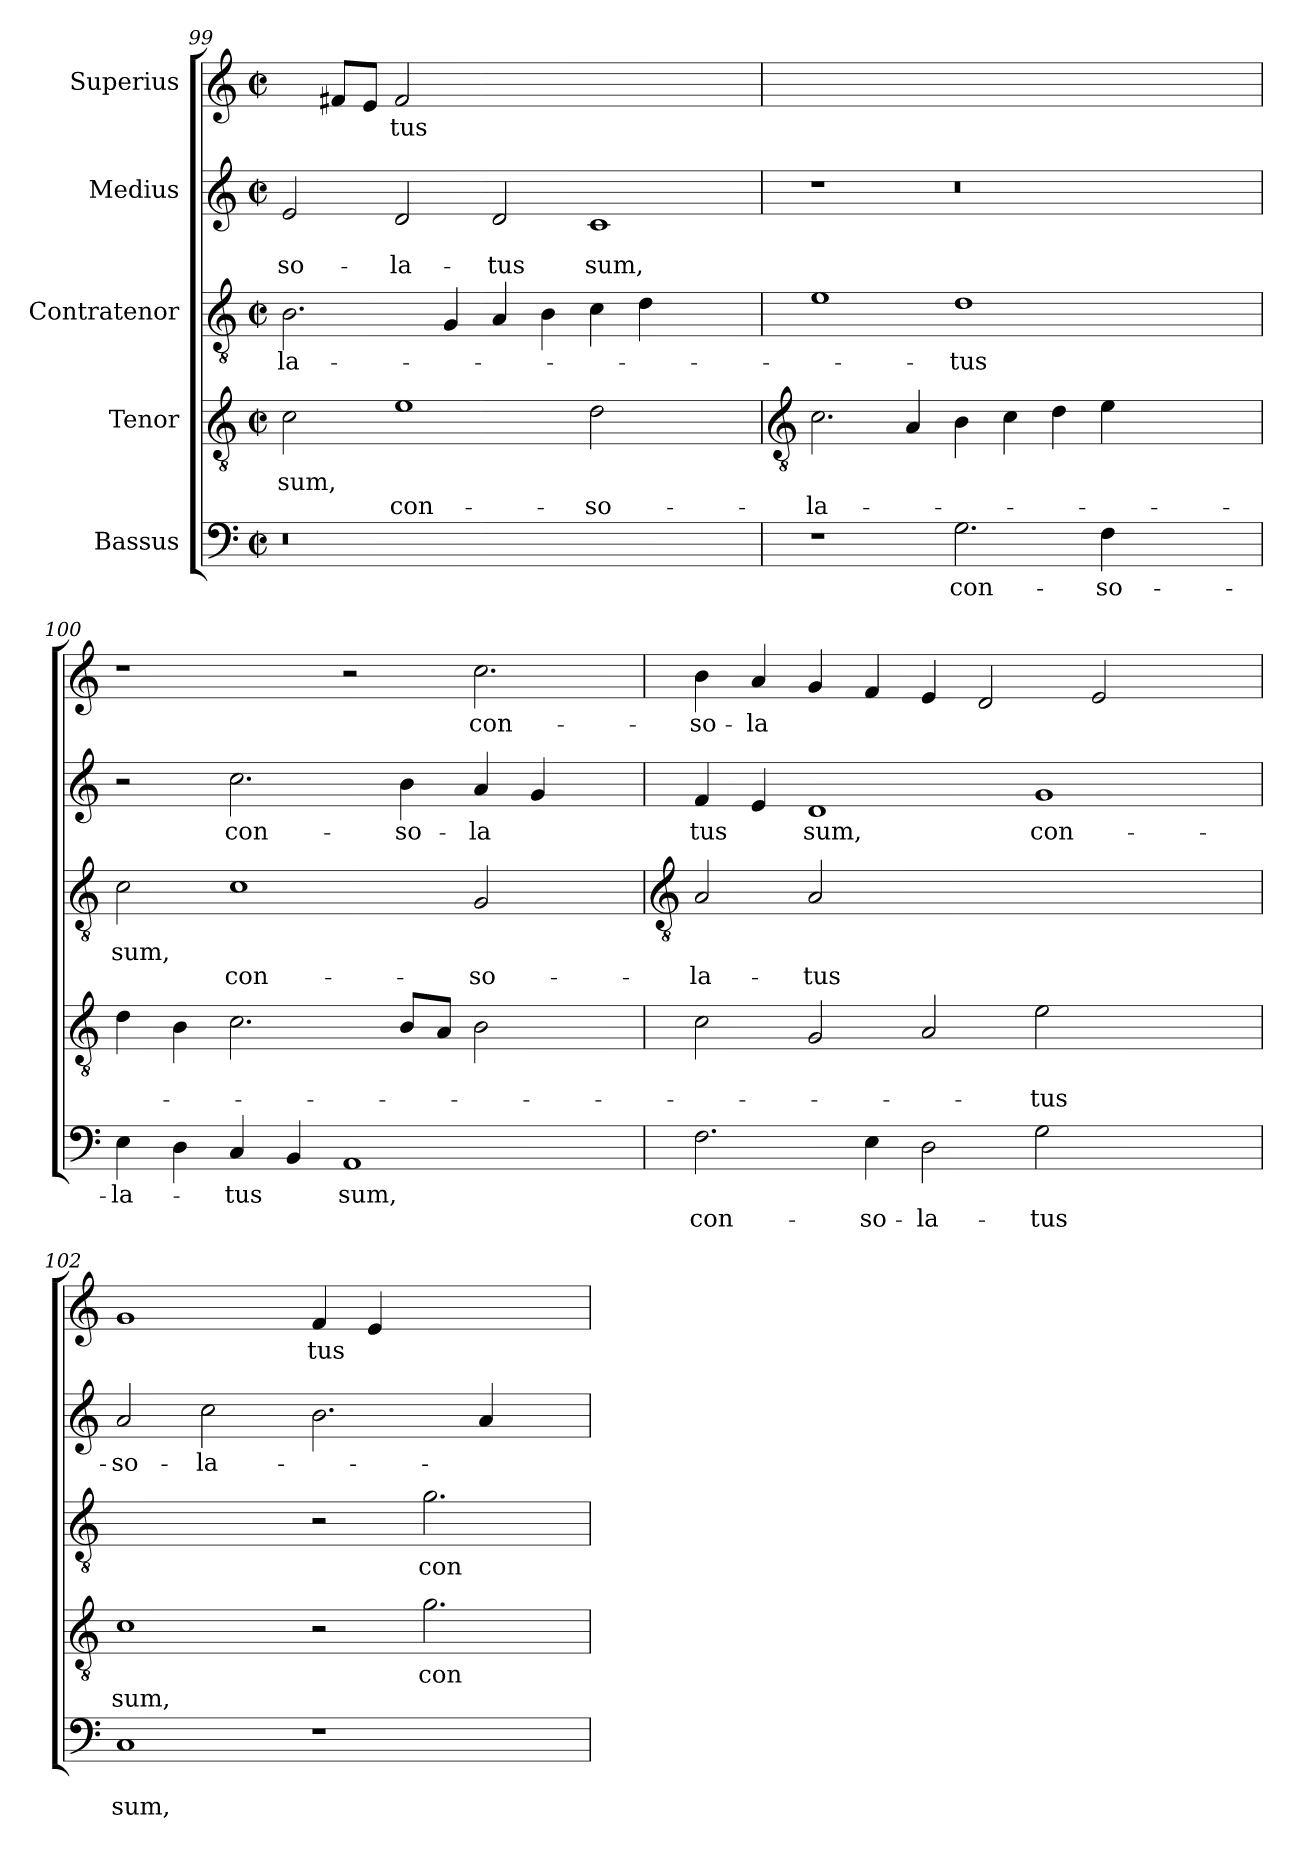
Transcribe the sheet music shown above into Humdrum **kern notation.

**kern	**text	**text	**kern	**text	**text	**kern	**text	**text	**kern	**text	**text	**kern	**text
*part5	*part5	*part5	*part4	*part4	*part4	*part3	*part3	*part3	*part2	*part2	*part2	*part1	*part1
*staff5	*staff5	*staff5	*staff4	*staff4	*staff4	*staff3	*staff3	*staff3	*staff2	*staff2	*staff2	*staff1	*staff1
*I"Bassus	*	*	*I"Tenor	*	*	*I"Contratenor	*	*	*I"Medius	*	*	*I"Superius	*
!!LO:LB:g=z
*clefF4	*	*	*clefGv2	*	*	*clefGv2	*	*	*clefG2	*	*	*clefG2	*
*k[]	*	*	*k[]	*	*	*k[]	*	*	*k[]	*	*	*k[]	*
*C:	*	*	*C:	*	*	*C:	*	*	*C:	*	*	*C:	*
*M4/2	*	*	*M4/2	*	*	*M4/2	*	*	*M4/2	*	*	*M4/2	*
*met(c|)	*	*	*met(c|)	*	*	*met(c|)	*	*	*met(c|)	*	*	*met(c|)	*
=99	=99	=99	=99	=99	=99	=99	=99	=99	=99	=99	=99	=99	=99
!	!	!	!	!LO:LY:b	!	!	!LO:LY:b	!	!	!	!LO:LY:b	!	!
0r	.	.	2c	sum,	.	2.B	-la-	.	2e	.	-so-	4gyy]	.
.	.	.	.	.	.	.	.	.	.	.	.	8f#XL	.
.	.	.	.	.	.	.	.	.	.	.	.	8eJ	.
!	!	!	!	!	!LO:LY:b	!	!	!	!	!	!LO:LY:b	!	!LO:LY:b
.	.	.	1e	.	con-	.	.	.	2d	.	-la-	2f#	-tus
.	.	.	.	.	.	4G	.	.	.	.	.	.	.
!	!	!	!	!	!	!	!	!	!	!	!LO:LY:b	!	!LO:LY:b
.	.	.	.	.	.	4A	.	.	2d	.	-tus	[1gyy	sum,
.	.	.	.	.	.	4B	.	.	.	.	.	.	.
!	!	!	!	!	!LO:LY:b	!	!	!	!	!	!LO:LY:b	!	!
.	.	.	2d	.	-so-	4c	.	.	1c	.	sum,	.	.
.	.	.	.	.	.	4d	.	.	.	.	.	.	.
2ryy	.	.	2ryy	.	.	2ryy	.	.	.	.	.	2ryy	.
!!LO:LB:g=z
=99A	=99A	=99A	=99A	=99A	=99A	=99A	=99A	=99A	=99A	=99A	=99A	=99A	=99A
*	*	*	*clefGv2	*	*	*	*	*	*	*	*	*	*
!	!	!	!	!	!LO:LY:b	!	!	!	!	!	!	!	!
1r	.	.	2.c	.	-la-	1e	.	.	1r	.	.	1.gyy_	.
.	.	.	4A	.	.	.	.	.	.	.	.	.	.
!	!LO:LY:b	!	!	!	!	!	!LO:LY:b	!	!	!	!	!	!
2.G	con-	.	4B	.	.	1d	-tus	.	0r	.	.	.	.
.	.	.	4c	.	.	.	.	.	.	.	.	.	.
.	.	.	4d	.	.	.	.	.	.	.	.	2gyy]	.
!	!LO:LY:b	!	!	!	!	!	!	!	!	!	!	!	!
4F	-so-	.	4e	.	.	.	.	.	.	.	.	.	.
1ryy	.	.	1ryy	.	.	1ryy	.	.	.	.	.	1ryy	.
=100A	=100A	=100A	=100A	=100A	=100A	=100A	=100A	=100A	=100A	=100A	=100A	=100A	=100A
!	!LO:LY:b	!	!	!	!	!	!LO:LY:b	!	!	!	!	!	!
4E	-la-	.	4d	.	.	2c	sum,	.	2r	.	.	1r	.
4D	.	.	4B	.	.	.	.	.	.	.	.	.	.
!	!LO:LY:b	!	!	!	!	!	!	!LO:LY:b	!	!LO:LY:b	!	!	!
4C	-tus	.	2.c	.	.	1c	.	con-	2.cc	con-	.	.	.
4BB	.	.	.	.	.	.	.	.	.	.	.	.	.
!	!LO:LY:b	!	!	!	!	!	!	!	!	!	!	!	!
1AA	sum,	.	.	.	.	.	.	.	.	.	.	2r	.
!	!	!	!	!	!	!	!	!	!	!LO:LY:b	!	!	!
.	.	.	8BL	.	.	.	.	.	4b	-so-	.	.	.
.	.	.	8AJ	.	.	.	.	.	.	.	.	.	.
!	!	!	!	!	!	!	!	!LO:LY:b	!	!LO:LY:b	!	!	!LO:LY:b
.	.	.	2B	.	.	2G	.	-so-	4a	-la	.	2.cc	con-
.	.	.	.	.	.	.	.	.	4g	.	.	.	.
4ryy	.	.	4ryy	.	.	4ryy	.	.	4ryy	.	.	.	.
!!LO:LB:g=z
=101A	=101A	=101A	=101A	=101A	=101A	=101A	=101A	=101A	=101A	=101A	=101A	=101A	=101A
*	*	*	*	*	*	*clefGv2	*	*	*	*	*	*	*
!	!	!LO:LY:b	!	!	!	!	!	!LO:LY:b	!	!LO:LY:b	!	!	!LO:LY:b
2.F	.	con-	2c	.	.	2A	.	-la-	4f	tus	.	4b	-so-
!	!	!	!	!	!	!	!	!	!	!	!	!	!LO:LY:b
.	.	.	.	.	.	.	.	.	4e	.	.	4a	-la
!	!	!	!	!	!	!	!	!LO:LY:b	!	!LO:LY:b	!	!	!
.	.	.	2G	.	.	2A	.	-tus	1d	sum,	.	4g	.
!	!	!LO:LY:b	!	!	!	!	!	!	!	!	!	!	!
4E	.	-so-	.	.	.	.	.	.	.	.	.	4f	.
!	!	!LO:LY:b	!	!	!	!	!	!LO:LY:b	!	!	!	!	!
2D	.	-la-	2A	.	.	[1Gyy	.	sum,	.	.	.	4e	.
.	.	.	.	.	.	.	.	.	.	.	.	2d	.
!	!	!LO:LY:b	!	!	!LO:LY:b	!	!	!	!	!LO:LY:b	!	!	!
2G	.	-tus	2e	.	-tus	.	.	.	1g	con-	.	.	.
.	.	.	.	.	.	.	.	.	.	.	.	2e	.
2ryy	.	.	2ryy	.	.	2ryy	.	.	.	.	.	.	.
.	.	.	.	.	.	.	.	.	.	.	.	4ryy	.
=102A	=102A	=102A	=102A	=102A	=102A	=102A	=102A	=102A	=102A	=102A	=102A	=102A	=102A
!	!	!LO:LY:b	!	!	!LO:LY:b	!	!	!	!	!LO:LY:b	!	!	!
1C	.	sum,	1c	.	sum,	2.Gyy_	.	.	2a	-so-	.	1g	.
!	!	!	!	!	!	!	!	!	!	!LO:LY:b	!	!	!
.	.	.	.	.	.	.	.	.	2cc	-la-	.	.	.
.	.	.	.	.	.	4Gyy]	.	.	.	.	.	.	.
!	!	!	!	!	!	!	!	!	!	!	!	!	!LO:LY:b
1r	.	.	2r	.	.	2r	.	.	2.b	.	.	4f	tus
.	.	.	.	.	.	.	.	.	.	.	.	4e	.
!	!	!	!	!LO:LY:b	!	!	!LO:LY:b	!	!	!	!	!	!
.	.	.	2.g	con-	.	2.g	con-	.	.	.	.	2.ryy	.
.	.	.	.	.	.	.	.	.	4a	.	.	.	.
4ryy	.	.	.	.	.	.	.	.	4ryy	.	.	.	.
=	=	=	=	=	=	=	=	=	=	=	=	=	=
*-	*-	*-	*-	*-	*-	*-	*-	*-	*-	*-	*-	*-	*-
